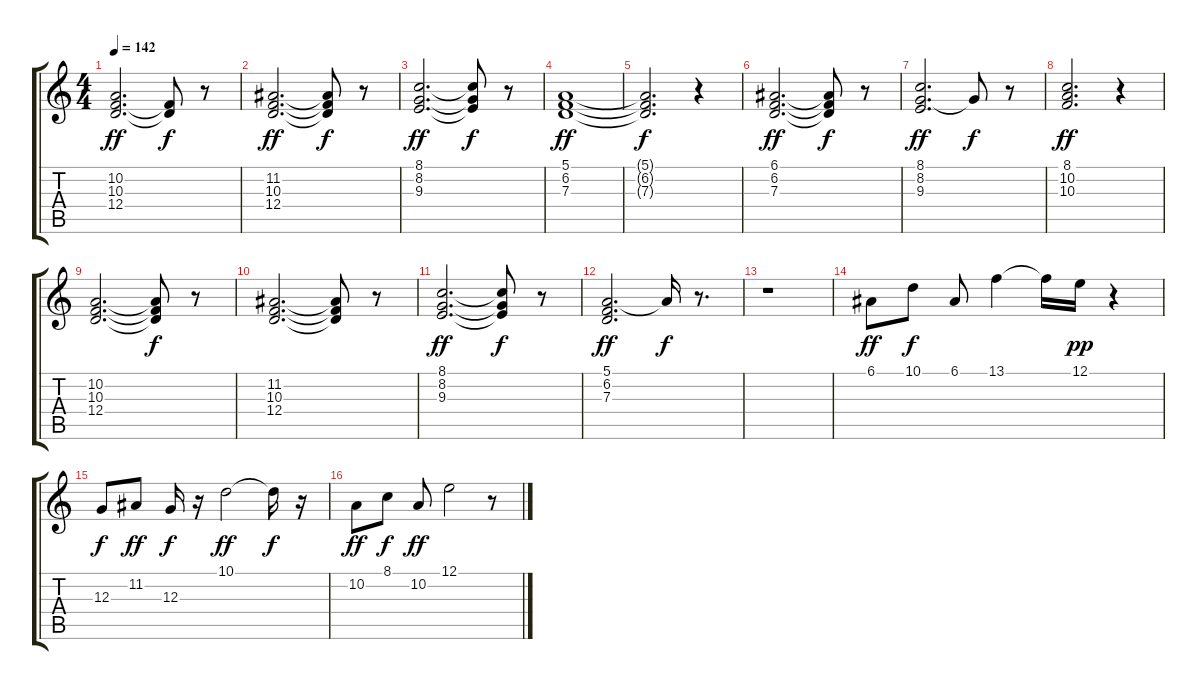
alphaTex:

\track "" {instrument harpsichord}
\staff {score tabs}
\tuning (E4 B3 G3 D3 A2 E2) {hide}
\ts (4 4)
\tempo 142
\clef g2
\ks c
(10.2 10.3 12.4).2{d dy ff} (10.3{t} 12.4{t}).8{dy f} r.8 |
(11.2 10.3 12.4).2{d dy ff} (11.2{t} 10.3{t} 12.4{t}).8{dy f} r.8 |
(8.1 8.2 9.3).2{d dy ff} (8.1{t} 8.2{t} 9.3{t}).8{dy f} r.8 |
(5.1 6.2 7.3).1{dy ff} |
(5.1{t} 6.2{t} 7.3{t}).2{d dy f} r.4 |
(6.1 6.2 7.3).2{d dy ff} (6.1{t} 6.2{t} 7.3{t}).8{dy f} r.8 |
(8.1 8.2 9.3).2{d dy ff} 8.2{t}.8{dy f} r.8 |
(8.1 10.2 10.3).2{d dy ff} r.4 |
(10.2 10.3 12.4).2{d} (10.2{t} 10.3{t} 12.4{t}).8{dy f} r.8 |
(11.2 10.3 12.4).2{d} (11.2{t} 10.3{t} 12.4{t}).8 r.8 |
(8.1 8.2 9.3).2{d dy ff} (8.1{t} 8.2{t} 9.3{t}).8{dy f} r.8 |
(5.1 6.2 7.3).2{d dy ff} 5.1{t}.16{dy f} r.8{d} |
r.1 |
6.1.8{dy ff} 10.1.8{dy f} 6.1.8 13.1.4 13.1{t}.16 12.1.16{dy pp} r.4 |
12.3.8{dy f} 11.2.8{dy ff} 12.3.16{dy f} r.16 10.1.2{dy ff} 10.1{t}.16{dy f} r.16 |
10.2.8{dy ff} 8.1.8{dy f} 10.2.8{dy ff} 12.1.2 r.8
